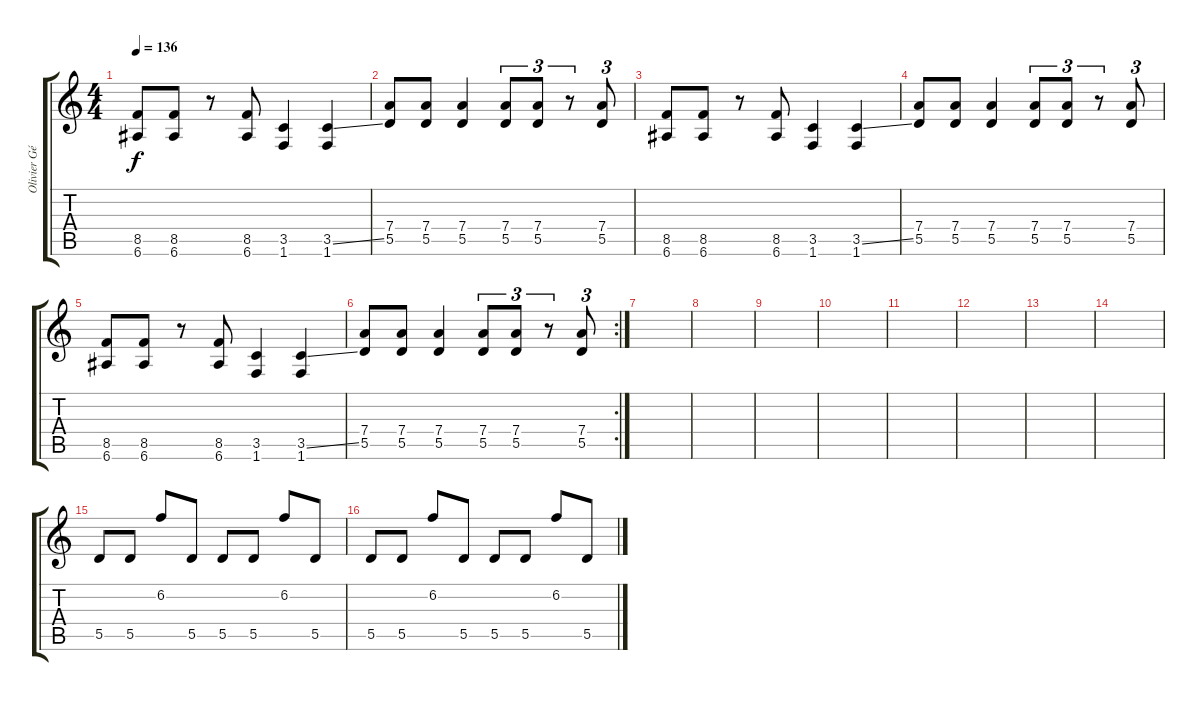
\track ("Olivier Gérard" "Olivier Gé") {instrument distortionguitar}
\staff {score tabs}
\tuning (E4 B3 G3 D3 A2 E2) {hide}
\ts (4 4)
\tempo 136
\clef g2
\ks c
(8.5 6.6).8{dy f} (8.5 6.6).8 r.8 (8.5 6.6).8 (3.5 1.6).4 (3.5{ss} 1.6).4 |
(7.4 5.5).8 (7.4 5.5).8 (7.4 5.5).4 (7.4 5.5).8{tu (3 2)} (7.4 5.5).8{tu (3 2)} r.8{tu (3 2)} (7.4 5.5).8{tu (3 2)} |
(8.5 6.6).8 (8.5 6.6).8 r.8 (8.5 6.6).8 (3.5 1.6).4 (3.5{ss} 1.6).4 |
(7.4 5.5).8 (7.4 5.5).8 (7.4 5.5).4 (7.4 5.5).8{tu (3 2)} (7.4 5.5).8{tu (3 2)} r.8{tu (3 2)} (7.4 5.5).8{tu (3 2)} |
(8.5 6.6).8 (8.5 6.6).8 r.8 (8.5 6.6).8 (3.5 1.6).4 (3.5{ss} 1.6).4 |
\rc 2
(7.4 5.5).8 (7.4 5.5).8 (7.4 5.5).4 (7.4 5.5).8{tu (3 2)} (7.4 5.5).8{tu (3 2)} r.8{tu (3 2)} (7.4 5.5).8{tu (3 2)} |
|
|
|
|
|
|
|
|
5.5.8 5.5.8 6.2.8 5.5.8 5.5.8 5.5.8 6.2.8 5.5.8 |
5.5.8 5.5.8 6.2.8 5.5.8 5.5.8 5.5.8 6.2.8 5.5.8
